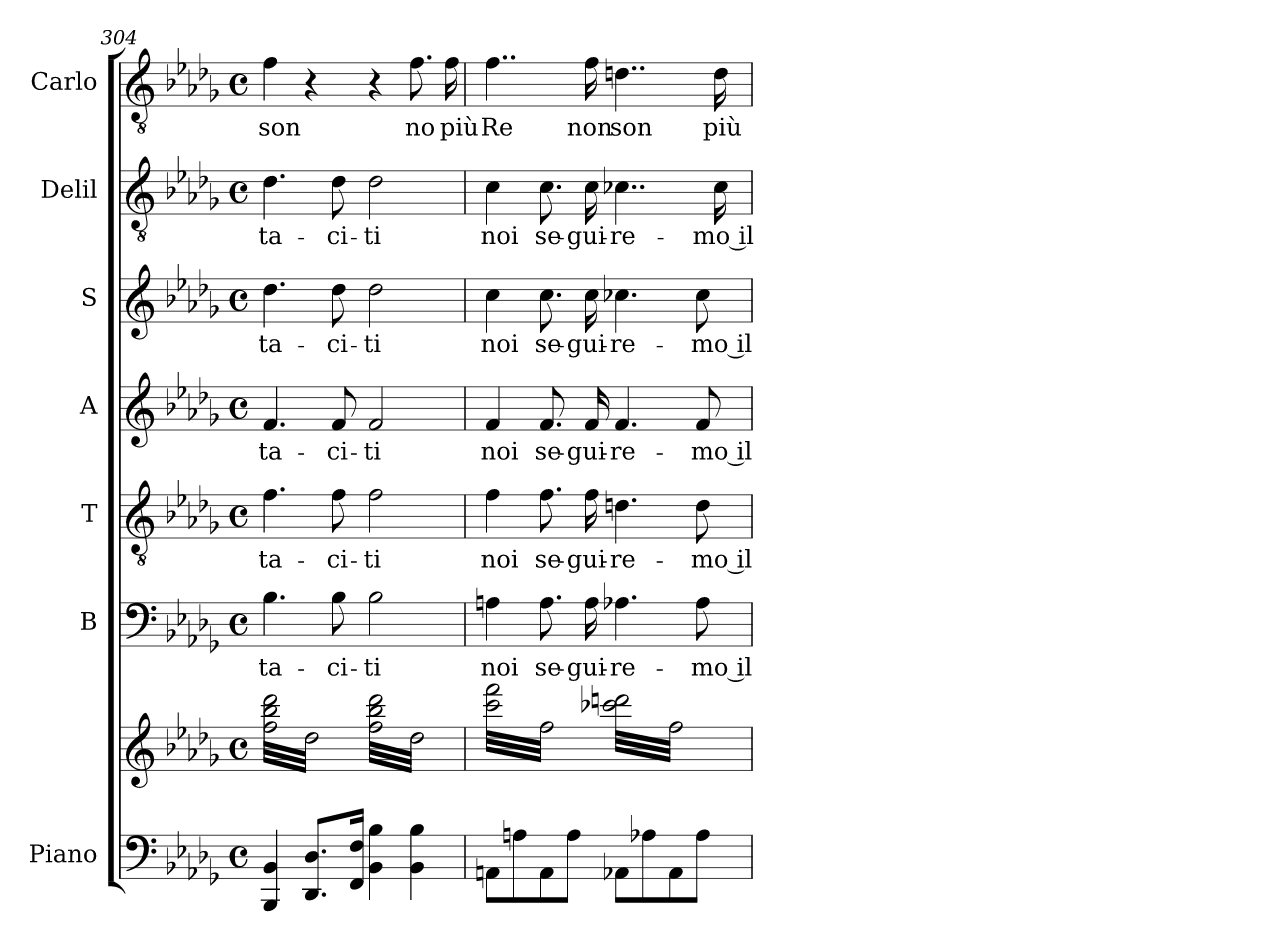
**kern	**kern	**kern	**text	**kern	**text	**kern	**text	**kern	**text	**kern	**text	**kern	**text
*part7	*part7	*part6	*part6	*part5	*part5	*part4	*part4	*part3	*part3	*part2	*part2	*part1	*part1
*staff8	*staff7	*staff6	*staff6	*staff5	*staff5	*staff4	*staff4	*staff3	*staff3	*staff2	*staff2	*staff1	*staff1
*I"Piano	*	*I"B	*	*I"T	*	*I"A	*	*I"S	*	*I"Delil	*	*I"Carlo	*
*I'Pno	*	*I'B	*	*I'T	*	*I'A	*	*I'S	*	*	*	*	*
!!LO:PB:g=z
*clefF4	*clefG2	*clefF4	*	*clefGv2	*	*clefG2	*	*clefG2	*	*clefGv2	*	*clefGv2	*
*k[b-e-a-d-g-]	*k[b-e-a-d-g-]	*k[b-e-a-d-g-]	*	*k[b-e-a-d-g-]	*	*k[b-e-a-d-g-]	*	*k[b-e-a-d-g-]	*	*k[b-e-a-d-g-]	*	*k[b-e-a-d-g-]	*
*M4/4	*M4/4	*M4/4	*	*M4/4	*	*M4/4	*	*M4/4	*	*M4/4	*	*M4/4	*
*met(c)	*met(c)	*met(c)	*	*met(c)	*	*met(c)	*	*met(c)	*	*met(c)	*	*met(c)	*
=304	=304	=304	=304	=304	=304	=304	=304	=304	=304	=304	=304	=304	=304
*	*tremolo	*	*	*	*	*	*	*	*	*	*	*	*
4BBB-/ 4BB-/	32ff\ 32bb-\ 32ddd-\LLL	4.B-\	ta-	4.f\	ta-	4.f/	ta-	4.dd-\	ta-	4.d-\	ta-	4f\	son
.	32dd-\	.	.	.	.	.	.	.	.	.	.	.	.
.	32ff\ 32bb-\ 32ddd-\	.	.	.	.	.	.	.	.	.	.	.	.
.	32dd-\	.	.	.	.	.	.	.	.	.	.	.	.
.	32ff\ 32bb-\ 32ddd-\	.	.	.	.	.	.	.	.	.	.	.	.
.	32dd-\	.	.	.	.	.	.	.	.	.	.	.	.
.	32ff\ 32bb-\ 32ddd-\	.	.	.	.	.	.	.	.	.	.	.	.
.	32dd-\	.	.	.	.	.	.	.	.	.	.	.	.
8.DD-/ 8.D-/L	32ff\ 32bb-\ 32ddd-\	.	.	.	.	.	.	.	.	.	.	4r	.
.	32dd-\	.	.	.	.	.	.	.	.	.	.	.	.
.	32ff\ 32bb-\ 32ddd-\	.	.	.	.	.	.	.	.	.	.	.	.
.	32dd-\	.	.	.	.	.	.	.	.	.	.	.	.
.	32ff\ 32bb-\ 32ddd-\	8B-\	-ci-	8f\	-ci-	8f/	-ci-	8dd-\	-ci-	8d-\	-ci-	.	.
.	32dd-\	.	.	.	.	.	.	.	.	.	.	.	.
16FF/ 16F/Jk	32ff\ 32bb-\ 32ddd-\	.	.	.	.	.	.	.	.	.	.	.	.
.	32dd-\JJJ	.	.	.	.	.	.	.	.	.	.	.	.
4BB-\ 4B-\	32ff\ 32bb-\ 32ddd-\LLL	2B-\	-ti	2f\	-ti	2f/	-ti	2dd-\	-ti	2d-\	-ti	4r	.
.	32dd-\	.	.	.	.	.	.	.	.	.	.	.	.
.	32ff\ 32bb-\ 32ddd-\	.	.	.	.	.	.	.	.	.	.	.	.
.	32dd-\	.	.	.	.	.	.	.	.	.	.	.	.
.	32ff\ 32bb-\ 32ddd-\	.	.	.	.	.	.	.	.	.	.	.	.
.	32dd-\	.	.	.	.	.	.	.	.	.	.	.	.
.	32ff\ 32bb-\ 32ddd-\	.	.	.	.	.	.	.	.	.	.	.	.
.	32dd-\	.	.	.	.	.	.	.	.	.	.	.	.
4BB-\ 4B-\	32ff\ 32bb-\ 32ddd-\	.	.	.	.	.	.	.	.	.	.	8.f\	no
.	32dd-\	.	.	.	.	.	.	.	.	.	.	.	.
.	32ff\ 32bb-\ 32ddd-\	.	.	.	.	.	.	.	.	.	.	.	.
.	32dd-\	.	.	.	.	.	.	.	.	.	.	.	.
.	32ff\ 32bb-\ 32ddd-\	.	.	.	.	.	.	.	.	.	.	.	.
.	32dd-\	.	.	.	.	.	.	.	.	.	.	.	.
.	32ff\ 32bb-\ 32ddd-\	.	.	.	.	.	.	.	.	.	.	16f\	più
.	32dd-\JJJ	.	.	.	.	.	.	.	.	.	.	.	.
=305	=305	=305	=305	=305	=305	=305	=305	=305	=305	=305	=305	=305	=305
8AAn\L	32ccc\ 32fff\LLL	4An\	noi	4f\	noi	4f/	noi	4cc\	noi	4c\	noi	4..f\	Re
.	32ff\	.	.	.	.	.	.	.	.	.	.	.	.
.	32ccc\ 32fff\	.	.	.	.	.	.	.	.	.	.	.	.
.	32ff\	.	.	.	.	.	.	.	.	.	.	.	.
8An\	32ccc\ 32fff\	.	.	.	.	.	.	.	.	.	.	.	.
.	32ff\	.	.	.	.	.	.	.	.	.	.	.	.
.	32ccc\ 32fff\	.	.	.	.	.	.	.	.	.	.	.	.
.	32ff\	.	.	.	.	.	.	.	.	.	.	.	.
8AA\	32ccc\ 32fff\	8.A\	se-	8.f\	se-	8.f/	se-	8.cc\	se-	8.c\	se-	.	.
.	32ff\	.	.	.	.	.	.	.	.	.	.	.	.
.	32ccc\ 32fff\	.	.	.	.	.	.	.	.	.	.	.	.
.	32ff\	.	.	.	.	.	.	.	.	.	.	.	.
8A\J	32ccc\ 32fff\	.	.	.	.	.	.	.	.	.	.	.	.
.	32ff\	.	.	.	.	.	.	.	.	.	.	.	.
.	32ccc\ 32fff\	16A\	-gui-	16f\	-gui-	16f/	-gui-	16cc\	-gui-	16c\	-gui-	16f\	non
.	32ff\JJJ	.	.	.	.	.	.	.	.	.	.	.	.
8AA-X\L	32ccc-X\ 32dddn\LLL	4.A-X\	-re-	4.dn\	-re-	4.f/	-re-	4.cc-X\	-re-	4..c-X\	-re-	4..dn\	son
.	32ff\	.	.	.	.	.	.	.	.	.	.	.	.
.	32ccc-X\ 32dddn\	.	.	.	.	.	.	.	.	.	.	.	.
.	32ff\	.	.	.	.	.	.	.	.	.	.	.	.
8A-X\	32ccc-X\ 32dddn\	.	.	.	.	.	.	.	.	.	.	.	.
.	32ff\	.	.	.	.	.	.	.	.	.	.	.	.
.	32ccc-X\ 32dddn\	.	.	.	.	.	.	.	.	.	.	.	.
.	32ff\	.	.	.	.	.	.	.	.	.	.	.	.
8AA-\	32ccc-X\ 32dddn\	.	.	.	.	.	.	.	.	.	.	.	.
.	32ff\	.	.	.	.	.	.	.	.	.	.	.	.
.	32ccc-X\ 32dddn\	.	.	.	.	.	.	.	.	.	.	.	.
.	32ff\	.	.	.	.	.	.	.	.	.	.	.	.
8A-\J	32ccc-X\ 32dddn\	8A-\	-mo il	8d\	-mo il	8f/	-mo il	8cc-\	-mo il	.	.	.	.
.	32ff\	.	.	.	.	.	.	.	.	.	.	.	.
.	32ccc-X\ 32dddn\	.	.	.	.	.	.	.	.	16c-\	-mo il	16d\	più
.	32ff\JJJ	.	.	.	.	.	.	.	.	.	.	.	.
*	*Xtremolo	*	*	*	*	*	*	*	*	*	*	*	*
.	.	.	.	.	.	.	.	.	.	.	.	.	.
.	.	.	.	.	.	.	.	.	.	.	.	.	.
.	.	.	.	.	.	.	.	.	.	.	.	.	.
.	.	.	.	.	.	.	.	.	.	.	.	.	.
.	.	.	.	.	.	.	.	.	.	.	.	.	.
.	.	.	.	.	.	.	.	.	.	.	.	.	.
.	.	.	.	.	.	.	.	.	.	.	.	.	.
.	.	.	.	.	.	.	.	.	.	.	.	.	.
=	=	=	=	=	=	=	=	=	=	=	=	=	=
*-	*-	*-	*-	*-	*-	*-	*-	*-	*-	*-	*-	*-	*-
